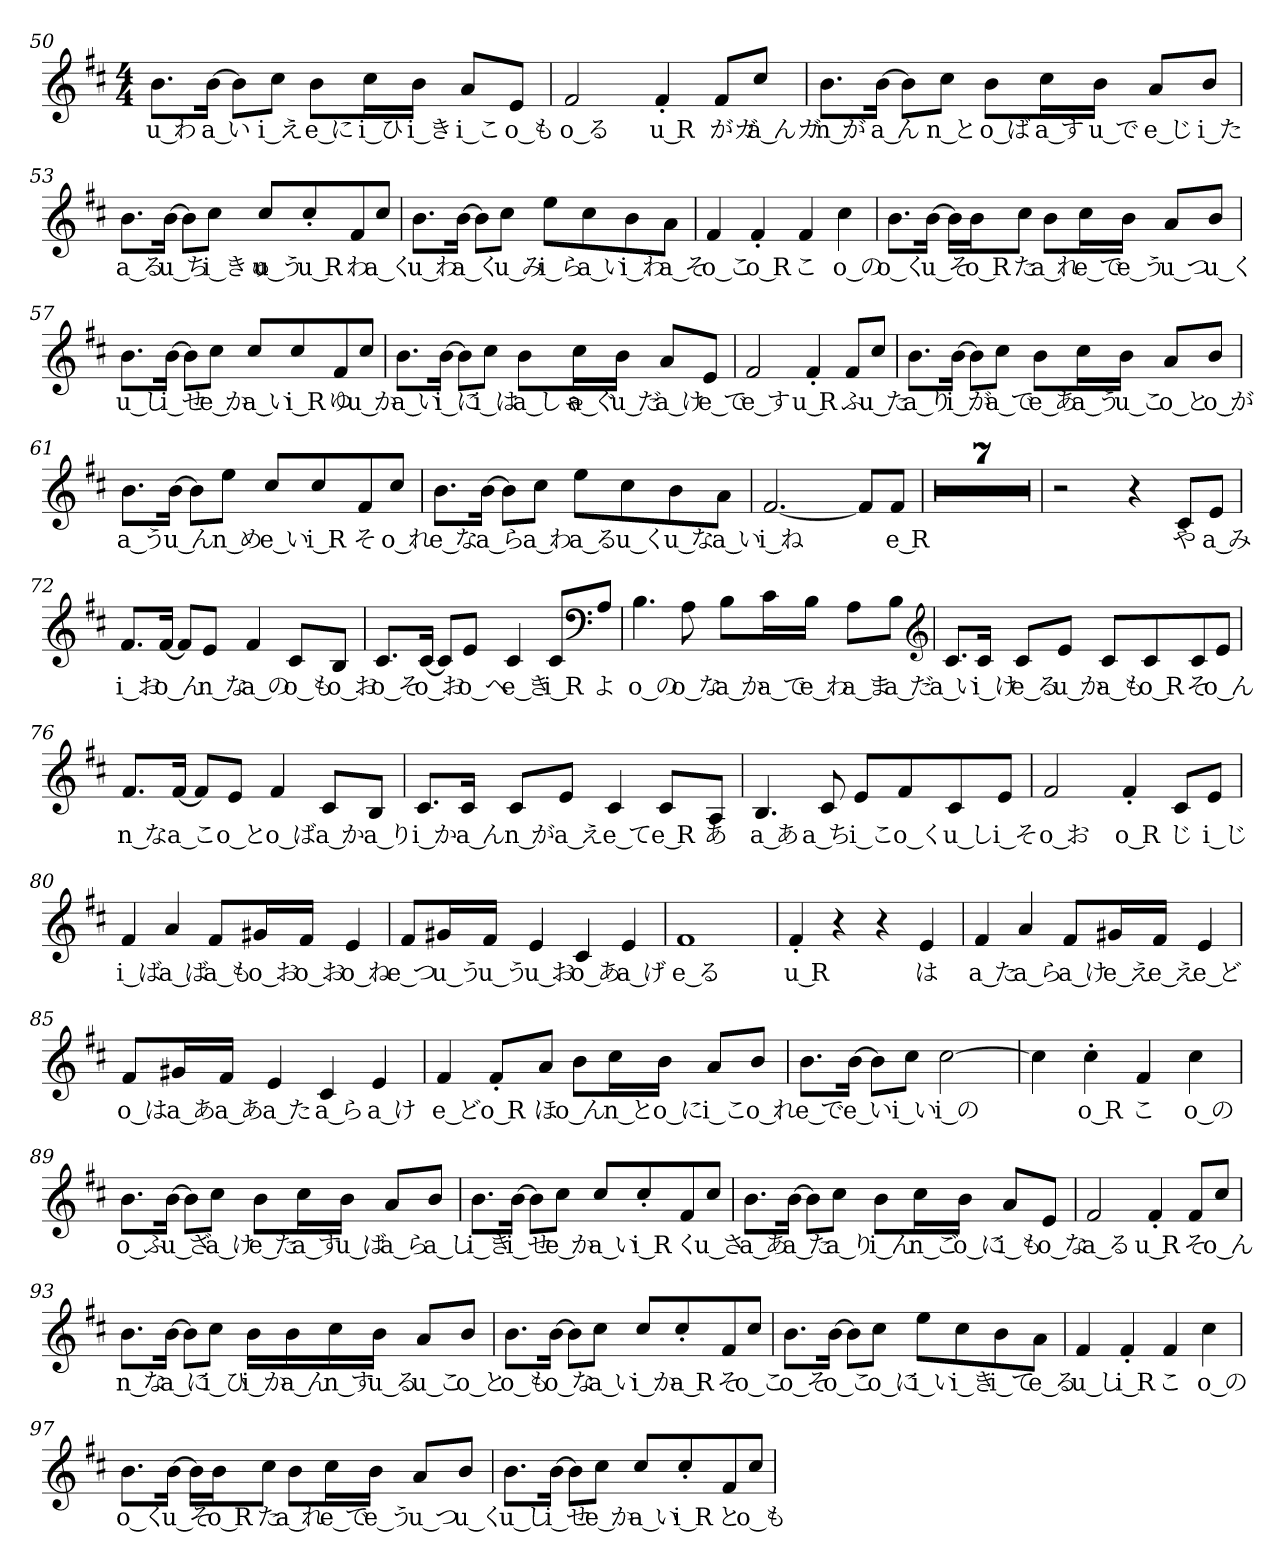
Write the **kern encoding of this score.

**kern	**text
*part1	*part1
*staff1	*staff1
*clefG2	*
*k[f#c#]	*
*M4/4	*
=50	=50
8.bL	u わ
[16bJk	a い
8bL]	.
8cc#J	i え
8bL	e に
16cc#L	i ひ
16bJJ	i き
8aL	i こ
8eJ	o も
=51	=51
2f#	o る
4f#'	u R
8f#L	がガ
8cc#J	a んガ
=52	=52
8.bL	n が
[16bJk	a ん
8bL]	.
8cc#J	n と
8bL	o ば
16cc#L	a す
16bJJ	u で
8aL	e じ
8bJ	i た
=53	=53
8.bL	a る
[16bJk	u ち
8bL]	.
8cc#J	i きゅ
8cc#L	u う
8cc#'	u R
8f#	- わ
8cc#J	a く
=54	=54
8.bL	u わ
[16bJk	a く
8bL]	.
8cc#J	u み
8eeL	i ら
8cc#	a い
8b	i わ
8aJ	a そ
=55	=55
4f#	o こ
4f#'	o R
4f#	- こ
4cc#	o の
=56	=56
8.bL	o く
[16bJk	u そ
16bLL]	.
16bJ	o R
8cc#J	- た
8bL	a れ
16cc#L	e で
16bJJ	e う
8aL	u つ
8bJ	u く
=57	=57
8.bL	u し
[16bJk	i せ
8bL]	.
8cc#J	e か
8cc#L	a い
8cc#	i R
8f#	- ゆ
8cc#J	u か
=58	=58
8.bL	a い
[16bJk	i に
8bL]	.
8cc#J	i は
8bL	a しゃ
16cc#L	a ぐ
16bJJ	u だ
8aL	a け
8eJ	e で
=59	=59
2f#	e す
4f#'	u R
8f#L	- ふ
8cc#J	u た
=60	=60
8.bL	a り
[16bJk	i が
8bL]	.
8cc#J	a で
8bL	e あ
16cc#L	a う
16bJJ	u こ
8aL	o と
8bJ	o が
=61	=61
8.bL	a う
[16bJk	u ん
8bL]	.
8eeJ	n め
8cc#L	e い
8cc#	i R
8f#	- そ
8cc#J	o れ
=62	=62
8.bL	e な
[16bJk	a ら
8bL]	.
8cc#J	a わ
8eeL	a る
8cc#	u く
8b	u な
8aJ	a い
=63	=63
[2.f#	i ね
8f#L]	.
8f#J	e R
=64	=64
1r	.
=65	=65
1r	.
=66	=66
1r	.
=67	=67
1r	.
=68	=68
1r	.
=69	=69
1r	.
=70	=70
1r	.
=71	=71
2r	.
4r	.
8c#L	- や
8eJ	a み
=72	=72
8.f#L	i お
[16f#Jk	o ん
8f#L]	.
8eJ	n な
4f#	a の
8c#L	o も
8BJ	o お
=73	=73
8.c#L	o そ
[16c#Jk	o お
8c#L]	.
8eJ	o へ
4c#	e き
8c#L	i R
*clefF4	*
8AJ	- よ
=74	=74
4.B	o の
8A	o な
8BL	a か
16c#L	a で
16BJJ	e わ
8AL	a ま
8BJ	a だ
*clefG2	*
=75	=75
8.c#L	a い
16c#Jk	i け
8c#L	e る
8eJ	u か
8c#L	a も
8c#	o R
8c#	- そ
8eJ	o ん
=76	=76
8.f#L	n な
[16f#Jk	a こ
8f#L]	.
8eJ	o と
4f#	o ば
8c#L	a か
8BJ	a り
=77	=77
8.c#L	i か
16c#Jk	a ん
8c#L	n が
8eJ	a え
4c#	e て
8c#L	e R
8AJ	- あ
=78	=78
4.B	a あ
8c#	a ち
8eL	i こ
8f#	o く
8c#	u し
8eJ	i そ
=79	=79
2f#	o お
4f#'	o R
8c#L	- じ
8eJ	i じ
=80	=80
4f#	i ば
4a	a ば
8f#L	a も
16g#XL	o お
16f#JJ	o お
4e	o ね
=81	=81
8f#L	e つ
16g#XL	u う
16f#JJ	u う
4e	u お
4c#	o あ
4e	a げ
=82	=82
1f#	e る
=83	=83
4f#'	u R
4r	.
4r	.
4e	- は
=84	=84
4f#	a た
4a	a ら
8f#L	a け
16g#XL	e え
16f#JJ	e え
4e	e ど
=85	=85
8f#L	o は
16g#XL	a あ
16f#JJ	a あ
4e	a た
4c#	a ら
4e	a け
=86	=86
4f#	e ど
8f#'L	o R
8aJ	- ほ
8bL	o ん
16cc#L	n と
16bJJ	o に
8aL	i こ
8bJ	o れ
=87	=87
8.bL	e で
[16bJk	e い
8bL]	.
8cc#J	i い
[2cc#	i の
=88	=88
4cc#]	.
4cc#'	o R
4f#	- こ
4cc#	o の
=89	=89
8.bL	o ふ
[16bJk	u ざ
8bL]	.
8cc#J	a け
8bL	e た
16cc#L	a す
16bJJ	u ば
8aL	a ら
8bJ	a し
=90	=90
8.bL	i き
[16bJk	i せ
8bL]	.
8cc#J	e か
8cc#L	a い
8cc#'	i R
8f#	- く
8cc#J	u さ
=91	=91
8.bL	a あ
[16bJk	a た
8bL]	.
8cc#J	a り
8bL	i ん
16cc#L	n ご
16bJJ	o に
8aL	i も
8eJ	o な
=92	=92
2f#	a る
4f#'	u R
8f#L	- そ
8cc#J	o ん
=93	=93
8.bL	n な
[16bJk	a に
8bL]	.
8cc#J	i ひ
16bLL	i か
16b	a ん
16cc#	n す
16bJJ	u る
8aL	u こ
8bJ	o と
=94	=94
8.bL	o も
[16bJk	o な
8bL]	.
8cc#J	a い
8cc#L	i か
8cc#'	a R
8f#	- そ
8cc#J	o こ
=95	=95
8.bL	o そ
[16bJk	o こ
8bL]	.
8cc#J	o に
8eeL	i い
8cc#	i き
8b	i て
8aJ	e る
=96	=96
4f#	u し
4f#'	i R
4f#	- こ
4cc#	o の
=97	=97
8.bL	o く
[16bJk	u そ
16bLL]	.
16bJ	o R
8cc#J	- た
8bL	a れ
16cc#L	e で
16bJJ	e う
8aL	u つ
8bJ	u く
=98	=98
8.bL	u し
[16bJk	i せ
8bL]	.
8cc#J	e か
8cc#L	a い
8cc#'	i R
8f#	- と
8cc#J	o も
=	=
*-	*-
